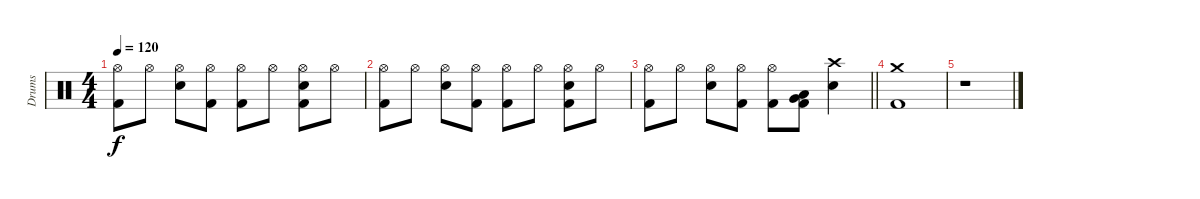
\track ("Drums" "Drums") {instrument percussion}
\staff {score}
\articulation defaults
\ts (4 4)
\tempo 120
\clef neutral
\ks c
("Hi-Hat (open)" "Kick (hit) 2").8{dy f} "Hi-Hat (open)".8 ("Hi-Hat (open)" "Electric Snare (hit)").8 ("Hi-Hat (open)" "Kick (hit) 2").8 ("Hi-Hat (open)" "Kick (hit) 2").8 "Hi-Hat (open)".8 ("Hi-Hat (open)" "Electric Snare (hit)" "Kick (hit) 2").8 "Hi-Hat (open)".8 |
("Hi-Hat (open)" "Kick (hit) 2").8 "Hi-Hat (open)".8 ("Hi-Hat (open)" "Electric Snare (hit)").8 ("Hi-Hat (open)" "Kick (hit) 2").8 ("Hi-Hat (open)" "Kick (hit) 2").8 "Hi-Hat (open)".8 ("Hi-Hat (open)" "Electric Snare (hit)" "Kick (hit) 2").8 "Hi-Hat (open)".8 |
\barLineRight lightlight
("Hi-Hat (open)" "Kick (hit) 2").8 "Hi-Hat (open)".8 ("Hi-Hat (open)" "Electric Snare (hit)").8 ("Hi-Hat (open)" "Kick (hit) 2").8 ("Hi-Hat (open)" "Kick (hit) 2").8 ("Low Floor Tom (hit)" "Very Low Tom (hit)" "Kick (hit) 2").8 ("Crash high (hit)" "Electric Snare (hit)").4 |
("Crash medium (hit)" "Kick (hit) 2").1 |
r.1
